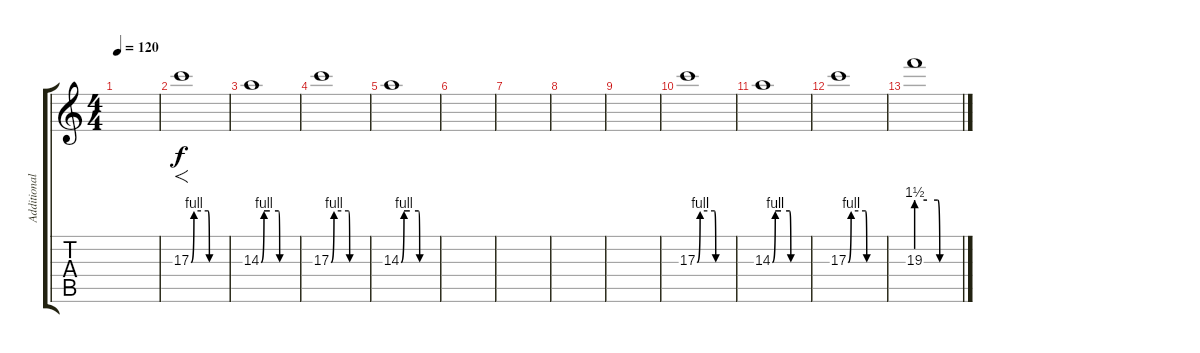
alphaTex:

\track ("Additional Guitar" "Additional") {instrument distortionguitar}
\staff {score tabs}
\tuning (E4 B3 G3 D3 A2 E2) {hide}
\ts (4 4)
\tempo 120
\clef g2
\ks c
|
17.3{be (custom 0 0 5 4 30 4 32 0 45 0 60 0)}.1{f volume 11 instrument distortionguitar} |
14.3{be (custom 0 0 5 4 15 4 30 4 32 0 45 0 60 0)}.1 |
17.3{be (custom 0 0 5 4 30 4 32 0 45 0 60 0)}.1{volume 11 instrument distortionguitar} |
14.3{be (custom 0 0 5 4 15 4 30 4 32 0 45 0 60 0)}.1 |
|
|
|
|
17.3{be (custom 0 0 5 4 30 4 32 0 45 0 60 0)}.1{volume 11 instrument distortionguitar} |
14.3{be (custom 0 0 5 4 15 4 30 4 32 0 45 0 60 0)}.1 |
17.3{be (custom 0 0 5 4 30 4 32 0 45 0 60 0)}.1{volume 11 instrument distortionguitar} |
19.3{be (custom 0 6 15 6 30 6 33 0 45 0 60 0)}.1
